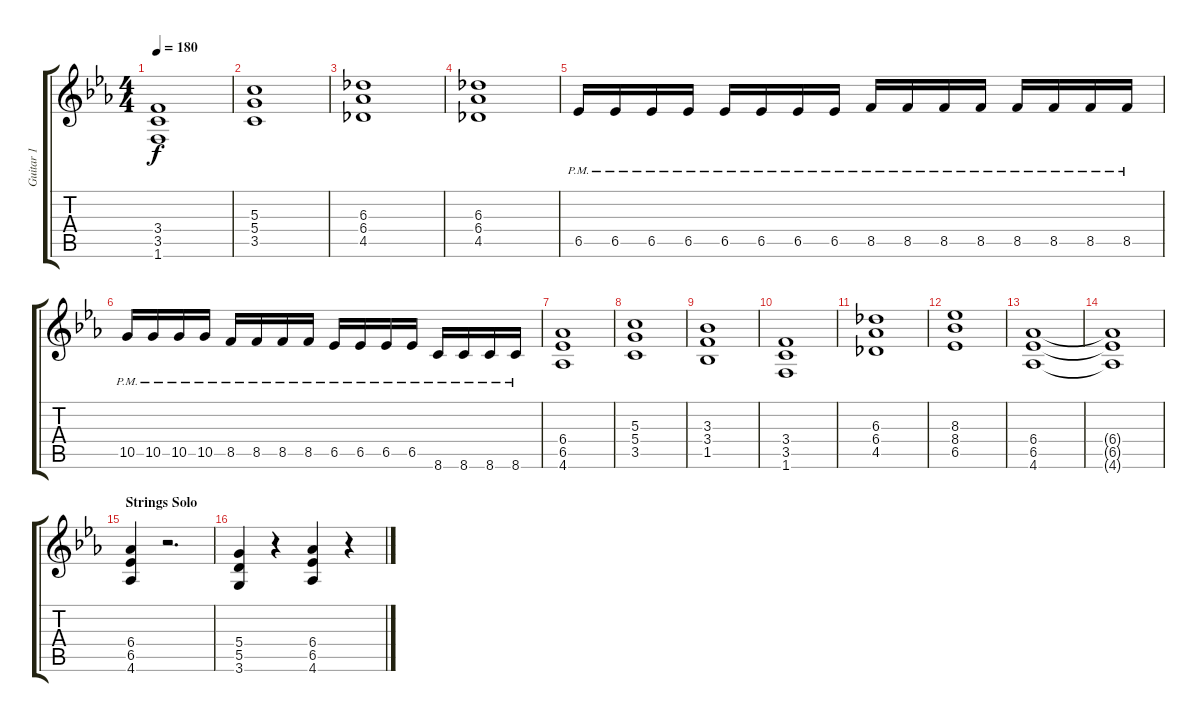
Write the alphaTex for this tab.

\track ("Guitar 1" "Guitar 1") {instrument acousticguitarnylon}
\staff {score tabs}
\tuning (E4 B3 G3 D3 A2 E2) {hide}
\ts (4 4)
\tempo 180
\clef g2
\ks eb
(3.4 3.5 1.6).1{dy f} |
(5.3 5.4 3.5).1 |
(6.3 6.4 4.5).1 |
(6.3 6.4 4.5).1 |
6.5{pm}.16 6.5{pm}.16 6.5{pm}.16 6.5{pm}.16 6.5{pm}.16 6.5{pm}.16 6.5{pm}.16 6.5{pm}.16 8.5{pm}.16 8.5{pm}.16 8.5{pm}.16 8.5{pm}.16 8.5{pm}.16 8.5{pm}.16 8.5{pm}.16 8.5{pm}.16 |
10.5{pm}.16 10.5{pm}.16 10.5{pm}.16 10.5{pm}.16 8.5{pm}.16 8.5{pm}.16 8.5{pm}.16 8.5{pm}.16 6.5{pm}.16 6.5{pm}.16 6.5{pm}.16 6.5{pm}.16 8.6{pm}.16 8.6{pm}.16 8.6{pm}.16 8.6{pm}.16 |
(6.4 6.5 4.6).1 |
(5.3 5.4 3.5).1 |
(3.3 3.4 1.5).1 |
(3.4 3.5 1.6).1 |
(6.3 6.4 4.5).1 |
(8.3 8.4 6.5).1 |
(6.4 6.5 4.6).1 |
(6.4{t} 6.5{t} 4.6{t}).1 |
\section ("" "Strings Solo")
(6.4 6.5 4.6).4 r.2{d} |
(5.4 5.5 3.6).4 r.4 (6.4 6.5 4.6).4 r.4
